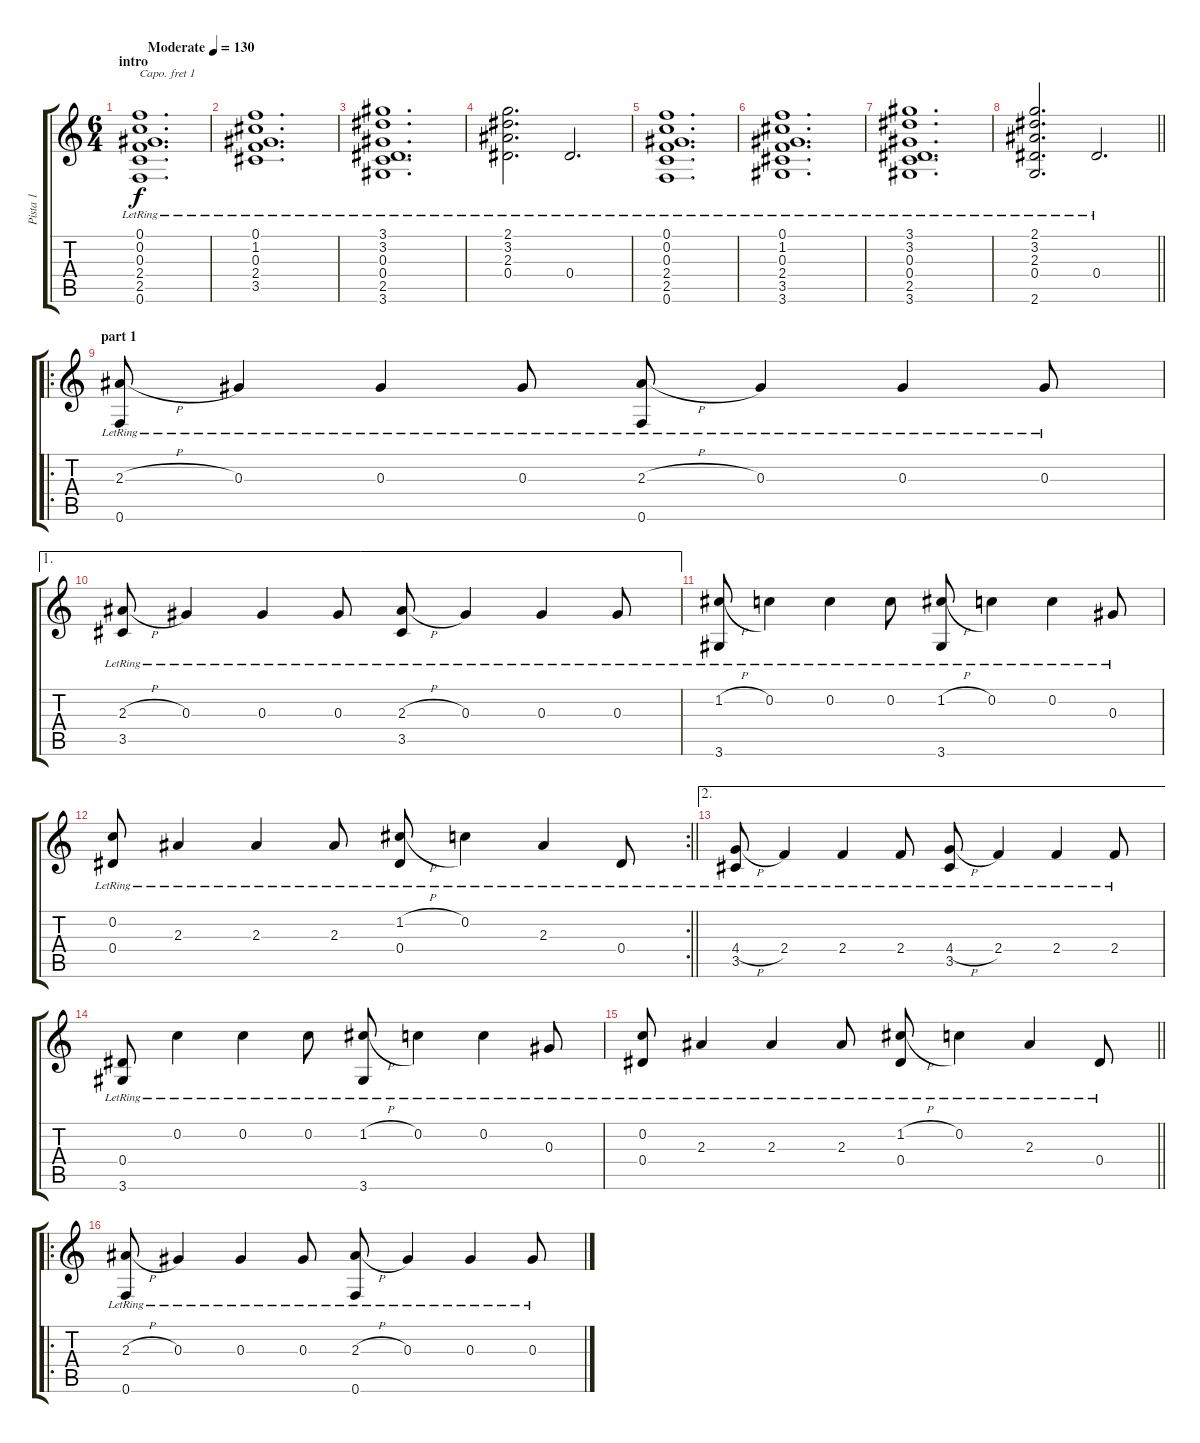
\track ("Pista 1" "Pista 1") {instrument acousticguitarsteel}
\staff {score tabs}
\capo 1
\tuning (E4 B3 G3 D3 A2 E2) {hide}
\ts (6 4)
\section ("" "intro")
\tempo (130 "Moderate")
\clef g2
\ks c
(0.1{lr} 0.2{lr} 0.3{lr} 2.4{lr} 2.5{lr} 0.6{lr}).1{d dy f instrument acousticguitarsteel} |
(0.1{lr} 1.2{lr} 0.3{lr} 2.4{lr} 3.5{lr}).1{d} |
(3.1{lr} 3.2{lr} 0.3{lr} 0.4{lr} 2.5{lr} 3.6{lr}).1{d} |
(2.1{lr} 3.2{lr} 2.3{lr} 0.4{lr}).2{d} 0.4{lr}.2{d} |
(0.1{lr} 0.2{lr} 0.3{lr} 2.4{lr} 2.5{lr} 0.6{lr}).1{d} |
(0.1{lr} 1.2{lr} 0.3{lr} 2.4{lr} 3.5{lr} 3.6{lr}).1{d} |
(3.1{lr} 3.2{lr} 0.3{lr} 0.4{lr} 2.5{lr} 3.6{lr}).1{d} |
\barLineRight lightlight
(2.1{lr} 3.2{lr} 2.3{lr} 0.4{lr} 2.6{lr}).2{d} 0.4{lr}.2{d} |
\ro
\section ("" "part 1")
(2.3{h lr} 0.6{lr}).8 0.3{lr}.4 0.3{lr}.4 0.3{lr}.8 (2.3{h lr} 0.6{lr}).8 0.3{lr}.4 0.3{lr}.4 0.3{lr}.8 |
\ae 1
(2.3{h lr} 3.5{lr}).8 0.3{lr}.4 0.3{lr}.4 0.3{lr}.8 (2.3{h lr} 3.5{lr}).8 0.3{lr}.4 0.3{lr}.4 0.3{lr}.8 |
(1.2{h lr} 3.6{lr}).8 0.2{lr}.4 0.2{lr}.4 0.2{lr}.8 (1.2{h lr} 3.6{lr}).8 0.2{lr}.4 0.2{lr}.4 0.3{lr}.8 |
\rc 2
\barLineRight lightlight
(0.2{lr} 0.4{lr}).8 2.3{lr}.4 2.3{lr}.4 2.3{lr}.8 (1.2{h lr} 0.4{lr}).8 0.2{lr}.4 2.3{lr}.4 0.4{lr}.8 |
\ae 2
(4.4{h lr} 3.5{lr}).8 2.4{lr}.4 2.4{lr}.4 2.4{lr}.8 (4.4{h lr} 3.5{lr}).8 2.4{lr}.4 2.4{lr}.4 2.4{lr}.8 |
(0.4{lr} 3.6{lr}).8 0.2{lr}.4 0.2{lr}.4 0.2{lr}.8 (1.2{h lr} 3.6{lr}).8 0.2{lr}.4 0.2{lr}.4 0.3{lr}.8 |
\barLineRight lightlight
(0.2{lr} 0.4{lr}).8 2.3{lr}.4 2.3{lr}.4 2.3{lr}.8 (1.2{h lr} 0.4{lr}).8 0.2{lr}.4 2.3{lr}.4 0.4{lr}.8 |
\ro
(2.3{h lr} 0.6{lr}).8 0.3{lr}.4 0.3{lr}.4 0.3{lr}.8 (2.3{h lr} 0.6{lr}).8 0.3{lr}.4 0.3{lr}.4 0.3{lr}.8
